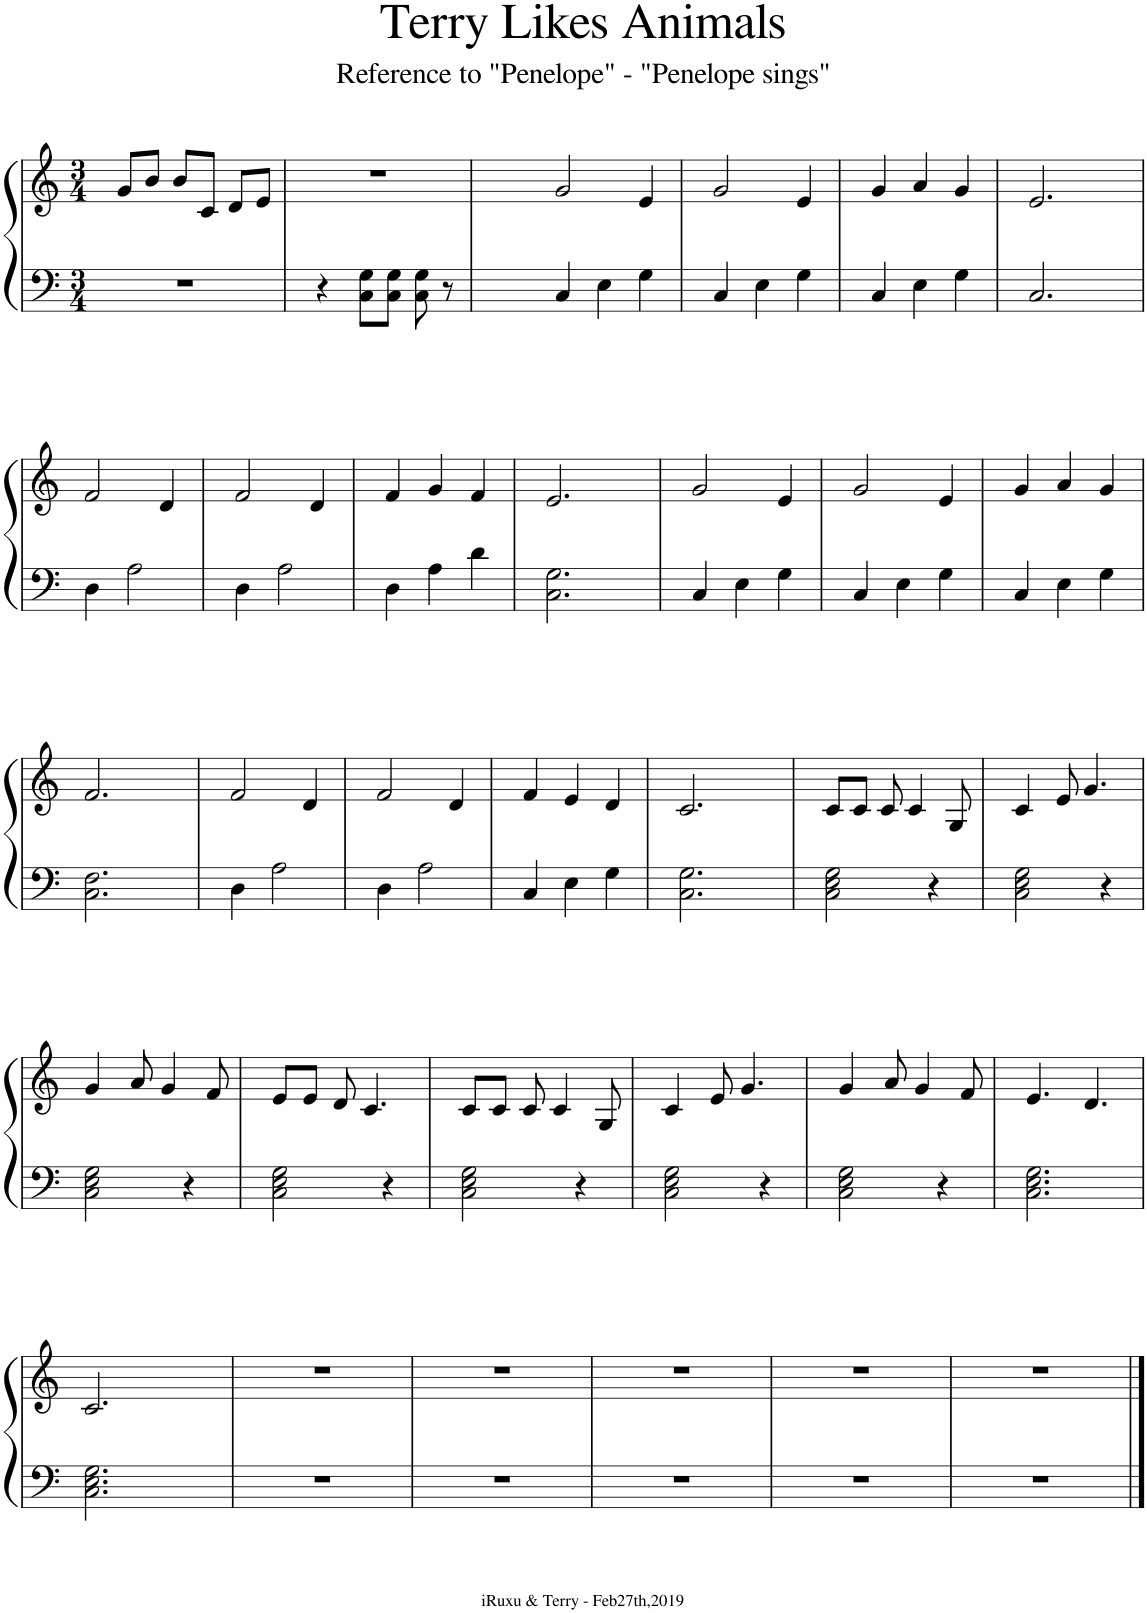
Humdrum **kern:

**kern	**kern
*part1	*part1
*staff2	*staff1
*I"Piano	*
*I'Pno.	*
*clefF4	*clefG2
*k[]	*k[]
*M3/4	*M3/4
=1	=1
2.r	8g/L
.	8b/J
.	8b/L
.	8c/J
.	8d/L
.	8e/J
=2	=2
4r	2.r
8C\ 8G\L	.
8C\ 8G\J	.
8C\ 8G\	.
8r	.
=3	=3
4C/	2g/
4E\	.
4G\	4e/
=4	=4
4C/	2g/
4E\	.
4G\	4e/
=5	=5
4C/	4g/
4E\	4a/
4G\	4g/
=6	=6
2.C/	2.e/
!!LO:LB:g=z
=7	=7
4D\	2f/
2A\	.
.	4d/
=8	=8
4D\	2f/
2A\	.
.	4d/
=9	=9
4D\	4f/
4A\	4g/
4d\	4f/
=10	=10
2.C\ 2.G\	2.e/
=11	=11
4C/	2g/
4E\	.
4G\	4e/
=12	=12
4C/	2g/
4E\	.
4G\	4e/
=13	=13
4C/	4g/
4E\	4a/
4G\	4g/
!!LO:LB:g=z
=14	=14
2.C\ 2.F\	2.f/
=15	=15
4D\	2f/
2A\	.
.	4d/
=16	=16
4D\	2f/
2A\	.
.	4d/
=17	=17
4C/	4f/
4E\	4e/
4G\	4d/
=18	=18
2.C\ 2.G\	2.c/
=19	=19
2C\ 2E\ 2G\	8c/L
.	8c/J
.	8c/
.	4c/
4r	.
.	8G/
=20	=20
2C\ 2E\ 2G\	4c/
.	8e/
.	4.g/
4r	.
!!LO:LB:g=z
=21	=21
2C\ 2E\ 2G\	4g/
.	8a/
.	4g/
4r	.
.	8f/
=22	=22
2C\ 2E\ 2G\	8e/L
.	8e/J
.	8d/
.	4.c/
4r	.
=23	=23
2C\ 2E\ 2G\	8c/L
.	8c/J
.	8c/
.	4c/
4r	.
.	8G/
=24	=24
2C\ 2E\ 2G\	4c/
.	8e/
.	4.g/
4r	.
=25	=25
2C\ 2E\ 2G\	4g/
.	8a/
.	4g/
4r	.
.	8f/
=26	=26
2.C\ 2.E\ 2.G\	4.e/
.	4.d/
!!LO:LB:g=z
=27	=27
2.C\ 2.E\ 2.G\	2.c/
=28	=28
2.r	2.r
=29	=29
2.r	2.r
=30	=30
2.r	2.r
=31	=31
2.r	2.r
=32	=32
2.r	2.r
==	==
*-	*-
